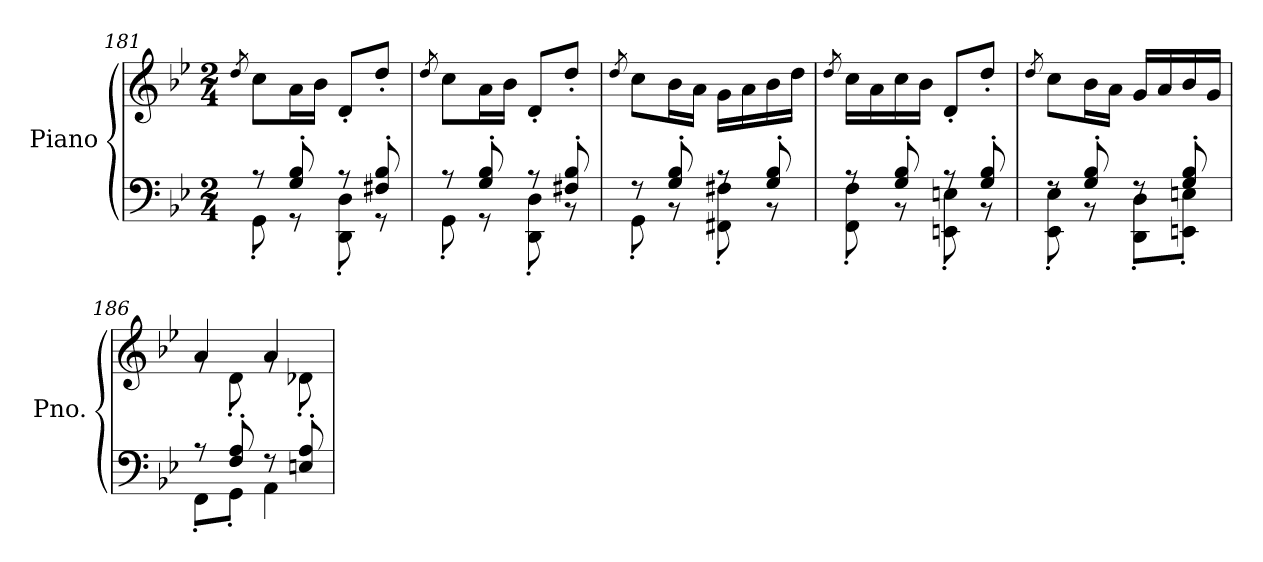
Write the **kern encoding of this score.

**kern	**kern
*part1	*part1
*staff2	*staff1
*I"Piano	*
*I'Pno.	*
*clefF4	*clefG2
*k[b-e-]	*k[b-e-]
*M2/4	*M2/4
=181	=181
.	8qdd/
*^	*
8r	8GG'\	8cc\L
8G/' 8B-/'	8r	16a\L
.	.	16b-\JJ
8r	8DD\' 8D\'	8d'/L
8F#X/' 8B-/'	8r	8dd'/J
=182	=182	=182
.	.	8qdd/
8r	8GG'\	8cc\L
8G/' 8B-/'	8r	16a\L
.	.	16b-\JJ
8r	8DD\' 8D\'	8d'/L
8F#X/' 8B-/'	8r	8dd'/J
!!LO:LB:g=z
=183	=183	=183
.	.	8qdd/
8rF	8GG'\	8cc\L
8G/' 8B-/'	8r	16b-\L
.	.	16a\JJ
8rA	8FF#X\' 8F#X\'	16g\LL
.	.	16a\
8G/' 8B-/'	8r	16b-\
.	.	16dd\JJ
=184	=184	=184
.	.	8qdd/
8rA	8FF\' 8F\'	16cc\LL
.	.	16a\
8G/' 8B-/'	8r	16cc\
.	.	16b-\JJ
8rA	8EEn\' 8En\'	8d'/L
8G/' 8B-/'	8r	8dd'/J
=185	=185	=185
.	.	8qdd/
8rF	8EE-\' 8E-\'	8cc\L
8G/' 8B-/'	8r	16b-\L
.	.	16a\JJ
8rF	8DD\' 8D\'L	16g/LL
.	.	16a/
8G/' 8B-/'	8EEn\' 8En\'J	16b-/
.	.	16g/JJ
=186	=186	=186
*	*	*^
8r	8FF'\L	4a/	8rg
8F/' 8A/'	8GG'\J	.	8d'\
8r	4AA\	4a/	8rg
8En/' 8A/'	.	.	8d-X'\
*v	*v	*	*
*	*v	*v
=	=
*-	*-
